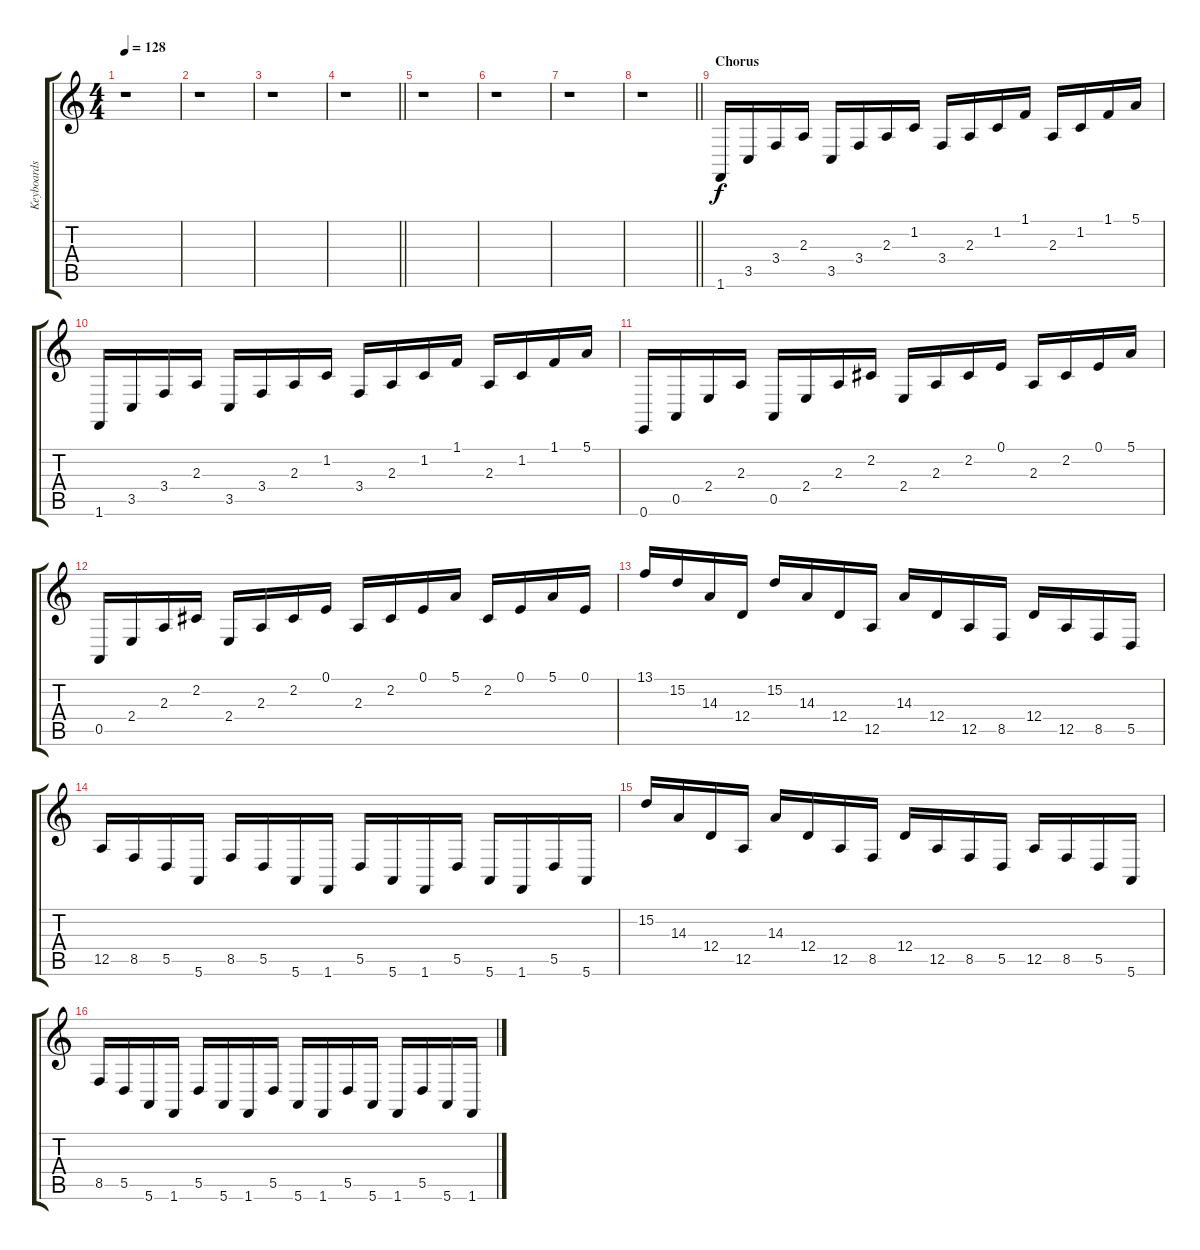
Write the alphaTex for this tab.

\track ("Keyboards" "Keyboards") {instrument lead2sawtooth}
\staff {score tabs}
\tuning (E4 B3 G3 D3 A2 E2) {hide}
\ts (4 4)
\tempo 128
\clef g2
\ks c
r.1{dy f} |
r.1 |
r.1 |
\barLineRight lightlight
r.1 |
r.1 |
r.1 |
r.1 |
\barLineRight lightlight
r.1 |
\section ("" "Chorus")
1.6.16 3.5.16 3.4.16 2.3.16 3.5.16 3.4.16 2.3.16 1.2.16 3.4.16 2.3.16 1.2.16 1.1.16 2.3.16 1.2.16 1.1.16 5.1.16 |
1.6.16 3.5.16 3.4.16 2.3.16 3.5.16 3.4.16 2.3.16 1.2.16 3.4.16 2.3.16 1.2.16 1.1.16 2.3.16 1.2.16 1.1.16 5.1.16 |
0.6.16 0.5.16 2.4.16 2.3.16 0.5.16 2.4.16 2.3.16 2.2.16 2.4.16 2.3.16 2.2.16 0.1.16 2.3.16 2.2.16 0.1.16 5.1.16 |
0.5.16 2.4.16 2.3.16 2.2.16 2.4.16 2.3.16 2.2.16 0.1.16 2.3.16 2.2.16 0.1.16 5.1.16 2.2.16 0.1.16 5.1.16 0.1.16 |
13.1.16 15.2.16 14.3.16 12.4.16 15.2.16 14.3.16 12.4.16 12.5.16 14.3.16 12.4.16 12.5.16 8.5.16 12.4.16 12.5.16 8.5.16 5.5.16 |
12.5.16 8.5.16 5.5.16 5.6.16 8.5.16 5.5.16 5.6.16 1.6.16 5.5.16 5.6.16 1.6.16 5.5.16 5.6.16 1.6.16 5.5.16 5.6.16 |
15.2.16 14.3.16 12.4.16 12.5.16 14.3.16 12.4.16 12.5.16 8.5.16 12.4.16 12.5.16 8.5.16 5.5.16 12.5.16 8.5.16 5.5.16 5.6.16 |
8.5.16 5.5.16 5.6.16 1.6.16 5.5.16 5.6.16 1.6.16 5.5.16 5.6.16 1.6.16 5.5.16 5.6.16 1.6.16 5.5.16 5.6.16 1.6.16
